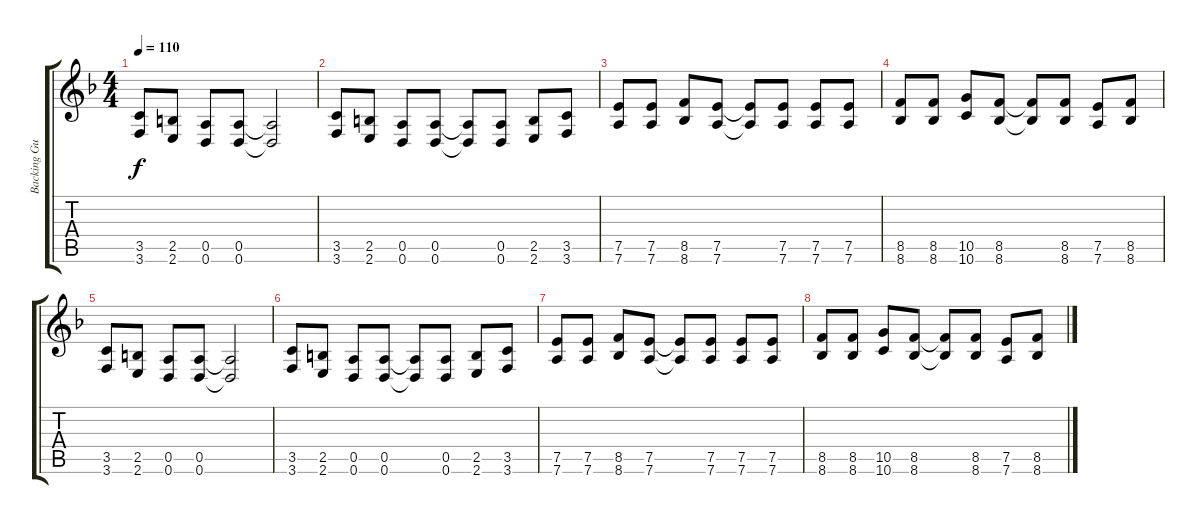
\track ("Backing Guitar" "Backing Gu") {instrument distortionguitar}
\staff {score tabs}
\tuning (E4 B3 G3 D3 A2 D2) {hide}
\ts (4 4)
\tempo 110
\clef g2
\ks dminor
(3.5 3.6).8{dy f} (2.5 2.6).8 (0.5 0.6).8 (0.5 0.6).8 (0.5{t} 0.6{t}).2 |
(3.5 3.6).8 (2.5 2.6).8 (0.5 0.6).8 (0.5 0.6).8 (0.5{t} 0.6{t}).8 (0.5 0.6).8 (2.5 2.6).8 (3.5 3.6).8 |
(7.5 7.6).8 (7.5 7.6).8 (8.5 8.6).8 (7.5 7.6).8 (7.5{t} 7.6{t}).8 (7.5 7.6).8 (7.5 7.6).8 (7.5 7.6).8 |
(8.5 8.6).8 (8.5 8.6).8 (10.5 10.6).8 (8.5 8.6).8 (8.5{t} 8.6{t}).8 (8.5 8.6).8 (7.5 7.6).8 (8.5 8.6).8 |
(3.5 3.6).8 (2.5 2.6).8 (0.5 0.6).8 (0.5 0.6).8 (0.5{t} 0.6{t}).2 |
(3.5 3.6).8 (2.5 2.6).8 (0.5 0.6).8 (0.5 0.6).8 (0.5{t} 0.6{t}).8 (0.5 0.6).8 (2.5 2.6).8 (3.5 3.6).8 |
(7.5 7.6).8 (7.5 7.6).8 (8.5 8.6).8 (7.5 7.6).8 (7.5{t} 7.6{t}).8 (7.5 7.6).8 (7.5 7.6).8 (7.5 7.6).8 |
(8.5 8.6).8 (8.5 8.6).8 (10.5 10.6).8 (8.5 8.6).8 (8.5{t} 8.6{t}).8 (8.5 8.6).8 (7.5 7.6).8 (8.5 8.6).8
